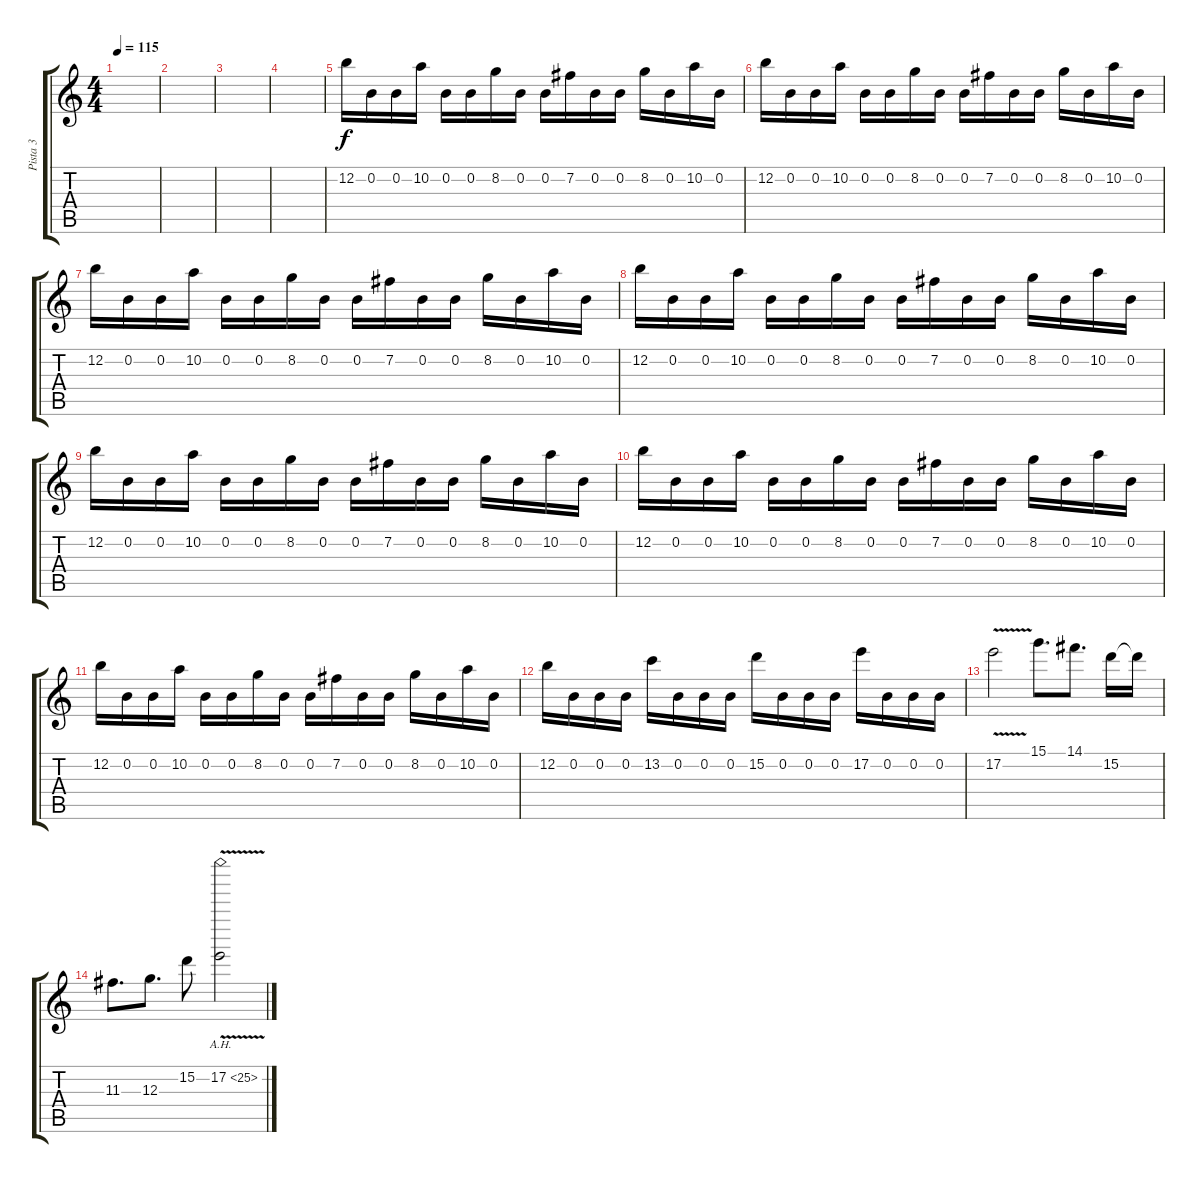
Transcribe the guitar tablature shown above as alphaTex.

\track ("Pista 3" "Pista 3") {instrument distortionguitar}
\staff {score tabs}
\tuning (E4 B3 G3 D3 A2 E2) {hide}
\ts (4 4)
\tempo 115
\clef g2
\ks c
|
|
|
|
12.2.16 0.2.16 0.2.16 10.2.16 0.2.16 0.2.16 8.2.16 0.2.16 0.2.16 7.2.16 0.2.16 0.2.16 8.2.16 0.2.16 10.2.16 0.2.16 |
12.2.16 0.2.16 0.2.16 10.2.16 0.2.16 0.2.16 8.2.16 0.2.16 0.2.16 7.2.16 0.2.16 0.2.16 8.2.16 0.2.16 10.2.16 0.2.16 |
12.2.16 0.2.16 0.2.16 10.2.16 0.2.16 0.2.16 8.2.16 0.2.16 0.2.16 7.2.16 0.2.16 0.2.16 8.2.16 0.2.16 10.2.16 0.2.16 |
12.2.16 0.2.16 0.2.16 10.2.16 0.2.16 0.2.16 8.2.16 0.2.16 0.2.16 7.2.16 0.2.16 0.2.16 8.2.16 0.2.16 10.2.16 0.2.16 |
12.2.16 0.2.16 0.2.16 10.2.16 0.2.16 0.2.16 8.2.16 0.2.16 0.2.16 7.2.16 0.2.16 0.2.16 8.2.16 0.2.16 10.2.16 0.2.16 |
12.2.16 0.2.16 0.2.16 10.2.16 0.2.16 0.2.16 8.2.16 0.2.16 0.2.16 7.2.16 0.2.16 0.2.16 8.2.16 0.2.16 10.2.16 0.2.16 |
12.2.16 0.2.16 0.2.16 10.2.16 0.2.16 0.2.16 8.2.16 0.2.16 0.2.16 7.2.16 0.2.16 0.2.16 8.2.16 0.2.16 10.2.16 0.2.16 |
12.2.16 0.2.16 0.2.16 0.2.16 13.2.16 0.2.16 0.2.16 0.2.16 15.2.16 0.2.16 0.2.16 0.2.16 17.2.16 0.2.16 0.2.16 0.2.16 |
17.2{v}.2 15.1.8{d} 14.1.8{d} 15.2.16 15.2{t}.16 |
11.3.8{d} 12.3.8{d} 15.2.8 17.2{ah 8 v}.2
